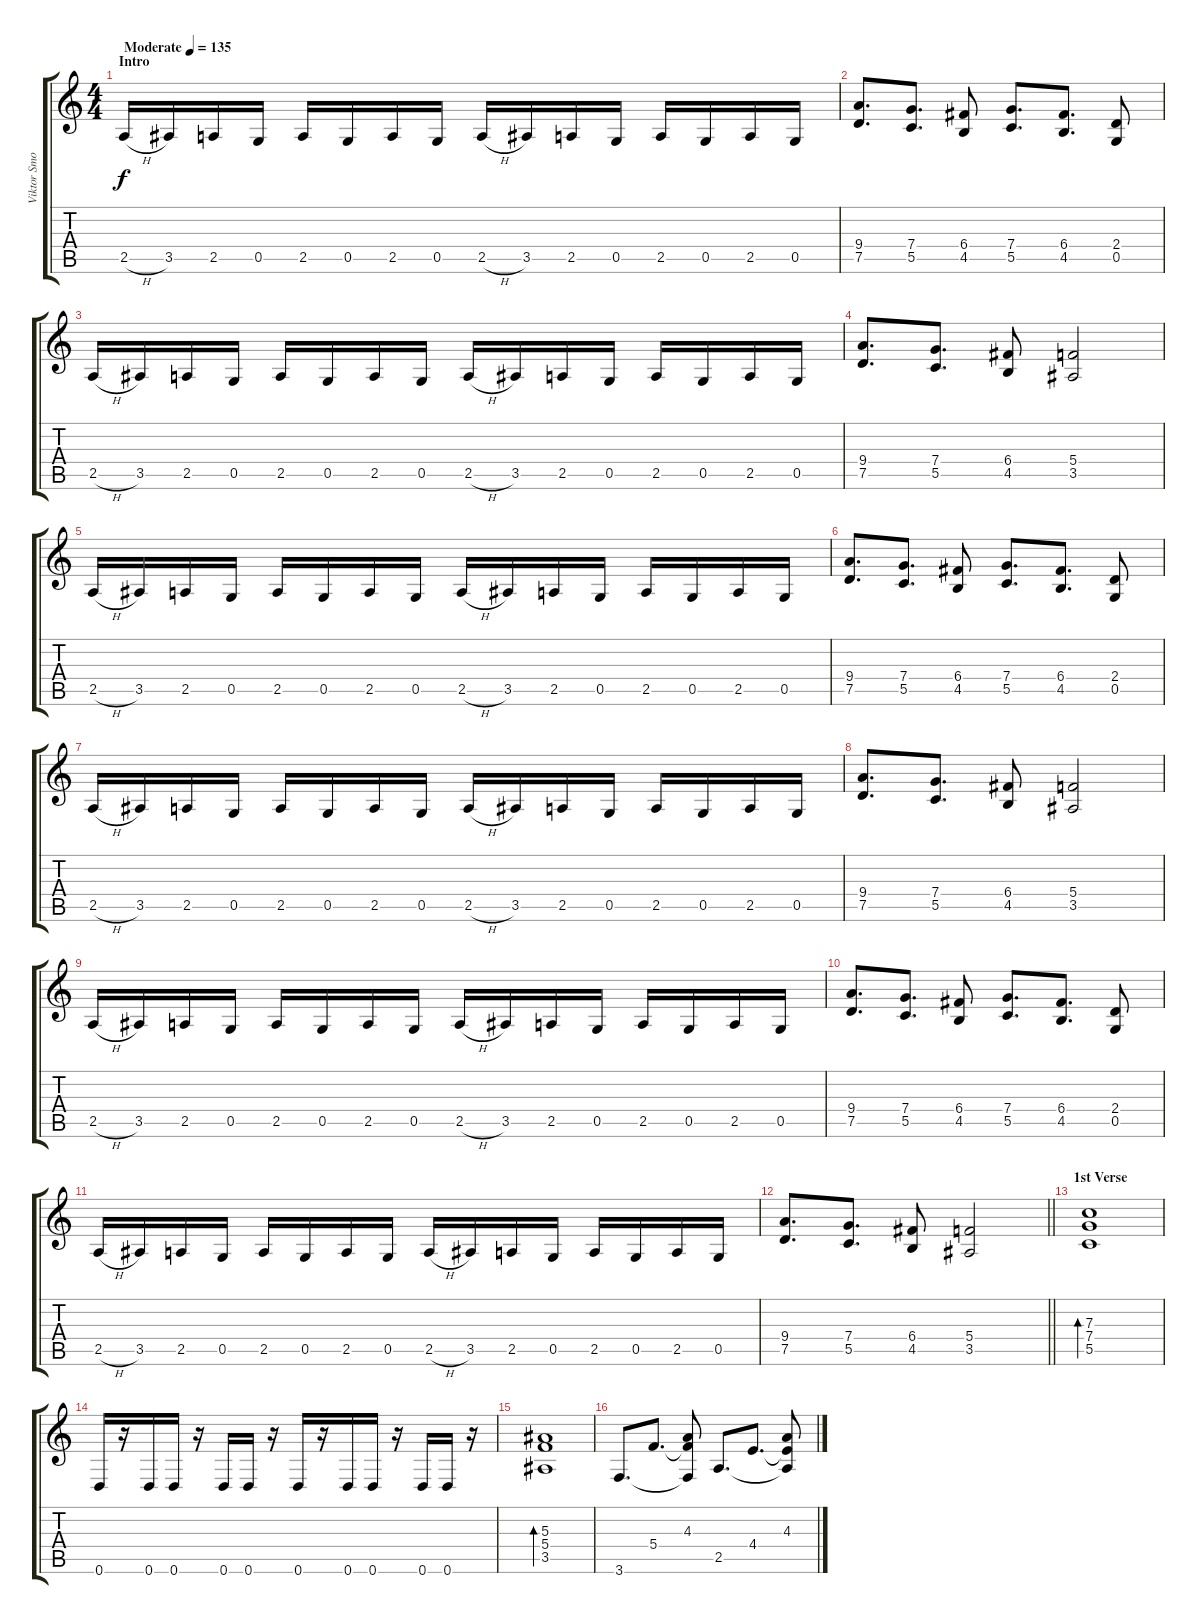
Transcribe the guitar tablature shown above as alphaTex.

\track ("Viktor Smolski" "Viktor Smo") {instrument distortionguitar}
\staff {score tabs}
\tuning (D4 A3 F3 C3 G2 D2) {hide}
\ts (4 4)
\section ("" "Intro")
\tempo (135 "Moderate")
\clef g2
\ks c
2.5{h}.16{dy f instrument distortionguitar} 3.5.16 2.5.16 0.5.16 2.5.16 0.5.16 2.5.16 0.5.16 2.5{h}.16 3.5.16 2.5.16 0.5.16 2.5.16 0.5.16 2.5.16 0.5.16 |
(9.4 7.5).8{d} (7.4 5.5).8{d} (6.4 4.5).8 (7.4 5.5).8{d} (6.4 4.5).8{d} (2.4 0.5).8 |
2.5{h}.16 3.5.16 2.5.16 0.5.16 2.5.16 0.5.16 2.5.16 0.5.16 2.5{h}.16 3.5.16 2.5.16 0.5.16 2.5.16 0.5.16 2.5.16 0.5.16 |
(9.4 7.5).8{d} (7.4 5.5).8{d} (6.4 4.5).8 (5.4 3.5).2 |
2.5{h}.16 3.5.16 2.5.16 0.5.16 2.5.16 0.5.16 2.5.16 0.5.16 2.5{h}.16 3.5.16 2.5.16 0.5.16 2.5.16 0.5.16 2.5.16 0.5.16 |
(9.4 7.5).8{d} (7.4 5.5).8{d} (6.4 4.5).8 (7.4 5.5).8{d} (6.4 4.5).8{d} (2.4 0.5).8 |
2.5{h}.16 3.5.16 2.5.16 0.5.16 2.5.16 0.5.16 2.5.16 0.5.16 2.5{h}.16 3.5.16 2.5.16 0.5.16 2.5.16 0.5.16 2.5.16 0.5.16 |
(9.4 7.5).8{d} (7.4 5.5).8{d} (6.4 4.5).8 (5.4 3.5).2 |
2.5{h}.16 3.5.16 2.5.16 0.5.16 2.5.16 0.5.16 2.5.16 0.5.16 2.5{h}.16 3.5.16 2.5.16 0.5.16 2.5.16 0.5.16 2.5.16 0.5.16 |
(9.4 7.5).8{d} (7.4 5.5).8{d} (6.4 4.5).8 (7.4 5.5).8{d} (6.4 4.5).8{d} (2.4 0.5).8 |
2.5{h}.16 3.5.16 2.5.16 0.5.16 2.5.16 0.5.16 2.5.16 0.5.16 2.5{h}.16 3.5.16 2.5.16 0.5.16 2.5.16 0.5.16 2.5.16 0.5.16 |
\barLineRight lightlight
(9.4 7.5).8{d} (7.4 5.5).8{d} (6.4 4.5).8 (5.4 3.5).2 |
\section ("" "1st Verse")
(7.3 7.4 5.5).1{bd 60} |
0.6.16 r.16 0.6.16 0.6.16 r.16 0.6.16 0.6.16 r.16 0.6.16 r.16 0.6.16 0.6.16 r.16 0.6.16 0.6.16 r.16 |
(5.3 5.4 3.5).1{bd 60} |
3.6.8{d} 5.4.8{d} (4.3 5.4{t} 3.6{t}).8 2.5.8{d} 4.4.8{d} (4.3 4.4{t} 2.5{t}).8
